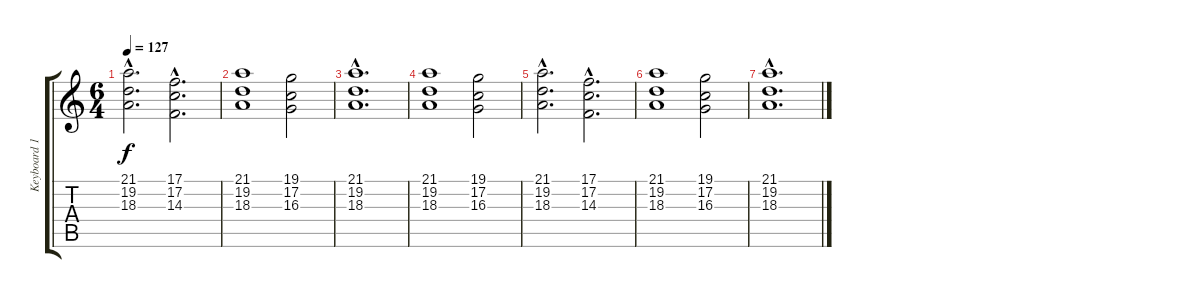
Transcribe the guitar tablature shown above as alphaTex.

\track ("Keyboard 1" "Keyboard 1") {instrument stringensemble1}
\staff {score tabs}
\tuning (C4 G3 Eb3 Bb2 F2 C2) {hide}
\ts (6 4)
\tempo 127
\clef g2
\ks c
(21.1{hac} 19.2{hac} 18.3{hac}).2{d dy f} (17.1{hac} 17.2{hac} 14.3{hac}).2{d} |
(21.1 19.2 18.3).1 (19.1 17.2 16.3).2 |
(21.1{hac} 19.2{hac} 18.3{hac}).1{d} |
(21.1 19.2 18.3).1 (19.1 17.2 16.3).2 |
(21.1{hac} 19.2{hac} 18.3{hac}).2{d} (17.1{hac} 17.2{hac} 14.3{hac}).2{d} |
(21.1 19.2 18.3).1 (19.1 17.2 16.3).2 |
(21.1{hac} 19.2{hac} 18.3{hac}).1{d}
